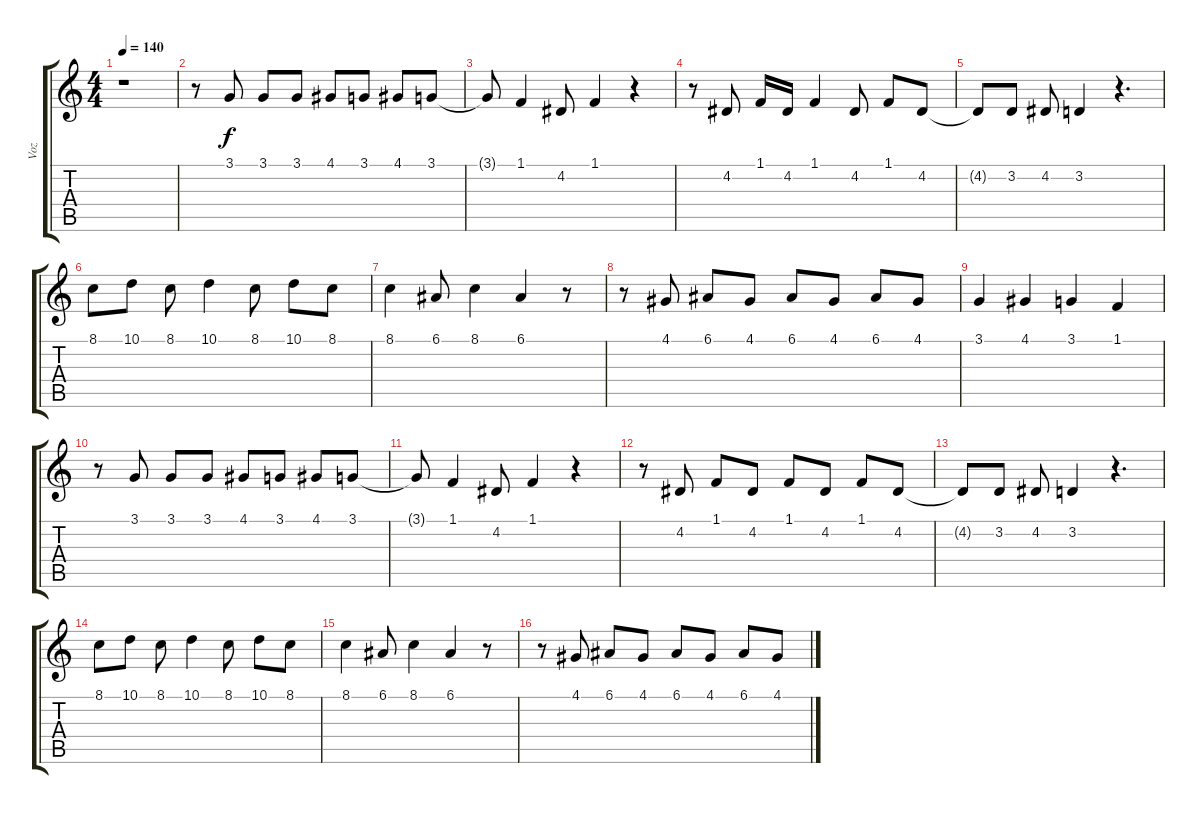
\track ("Voz" "Voz") {instrument acousticgrandpiano}
\staff {score tabs}
\tuning (E4 B3 G3 D3 A2 E2) {hide}
\ts (4 4)
\tempo 140
\clef g2
\ks c
r.1{dy f} |
r.8 3.1.8 3.1.8 3.1.8 4.1.8 3.1.8 4.1.8 3.1.8 |
3.1{t}.8 1.1.4 4.2.8 1.1.4 r.4 |
r.8 4.2.8 1.1.16 4.2.16 1.1.4 4.2.8 1.1.8 4.2.8 |
4.2{t}.8 3.2.8 4.2.8 3.2.4 r.4{d} |
8.1.8 10.1.8 8.1.8 10.1.4 8.1.8 10.1.8 8.1.8 |
8.1.4 6.1.8 8.1.4 6.1.4 r.8 |
r.8 4.1.8 6.1.8 4.1.8 6.1.8 4.1.8 6.1.8 4.1.8 |
3.1.4 4.1.4 3.1.4 1.1.4 |
r.8 3.1.8 3.1.8 3.1.8 4.1.8 3.1.8 4.1.8 3.1.8 |
3.1{t}.8 1.1.4 4.2.8 1.1.4 r.4 |
r.8 4.2.8 1.1.8 4.2.8 1.1.8 4.2.8 1.1.8 4.2.8 |
4.2{t}.8 3.2.8 4.2.8 3.2.4 r.4{d} |
8.1.8 10.1.8 8.1.8 10.1.4 8.1.8 10.1.8 8.1.8 |
8.1.4 6.1.8 8.1.4 6.1.4 r.8 |
r.8 4.1.8 6.1.8 4.1.8 6.1.8 4.1.8 6.1.8 4.1.8
